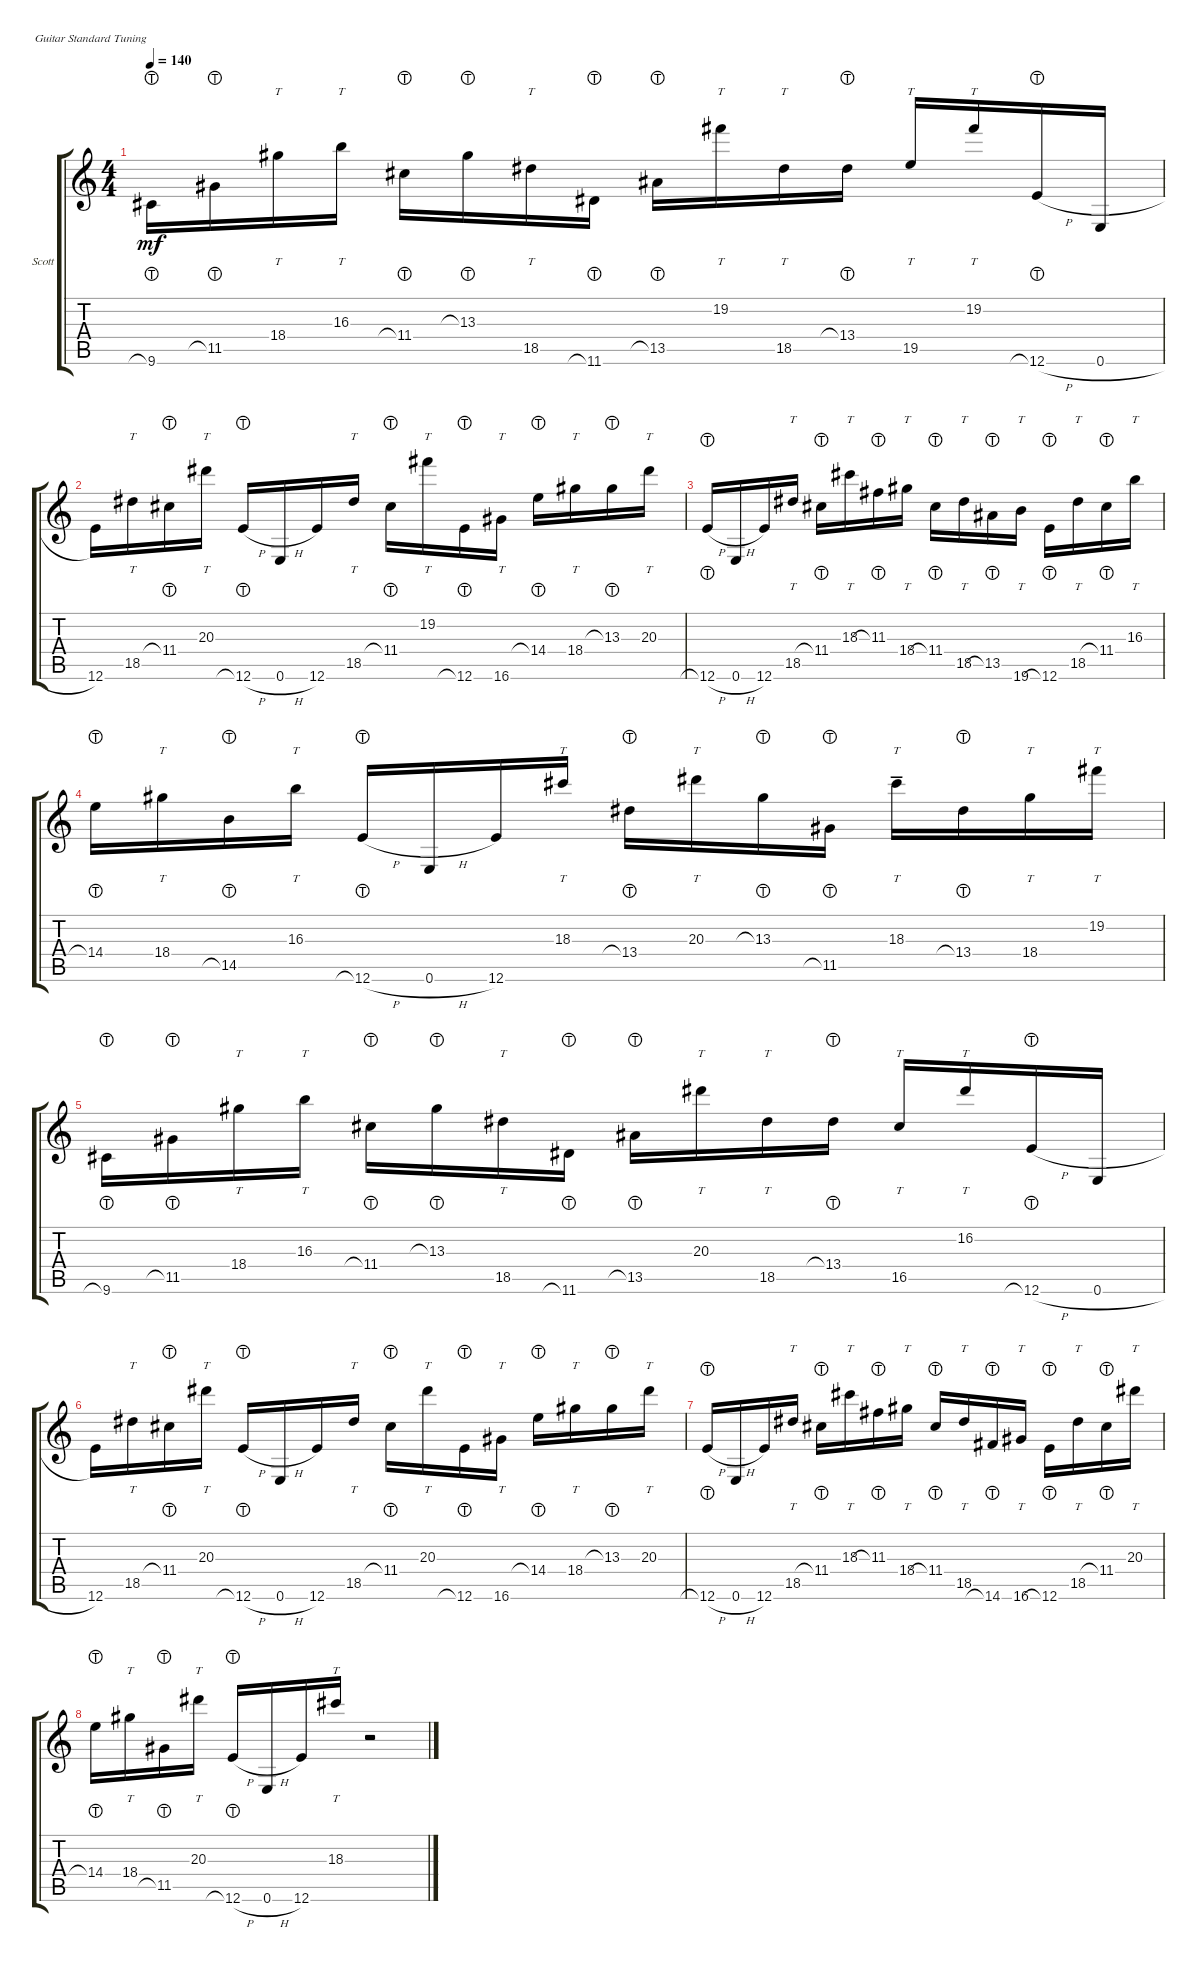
\defaultSystemsLayout 4
\bracketExtendMode groupsimilarinstruments
\firstSystemTrackNameOrientation horizontal
\otherSystemsTrackNameOrientation horizontal
\track ("Scott" "Scott") {instrument electricguitarclean}
\staff {score tabs}
\tuning (E4 B3 G3 D3 A2 E2)
\ts (4 4)
\tempo 140
\clef g2
\ks c
9.6{lht}.16{dy mf} 11.5{lht}.16 18.4.16{tt} 16.3.16{tt} 11.4{lht}.16 13.3{lht}.16 18.5.16{tt} 11.6{lht}.16 13.5{lht}.16 19.2.16{tt} 18.5.16{tt} 13.4{lht}.16 19.5.16{tt} 19.2.16{tt} 12.6{h lht}.16 0.6{h}.16 |
12.6.16 18.5.16{tt} 11.4{lht}.16 20.3.16{tt} 12.6{h lht}.16 0.6{h}.16 12.6.16 18.5.16{tt} 11.4{lht}.16 19.2.16{tt} 12.6{lht}.16 16.6.16{tt} 14.4{lht}.16 18.4.16{tt} 13.3{lht}.16 20.3.16{tt} |
12.6{h lht}.16 0.6{h}.16 12.6.16 18.5.16{tt} 11.4{lht}.16 18.3.16{tt} 11.3{lht}.16 18.4.16{tt} 11.4{lht}.16 18.5.16{tt} 13.5{lht}.16 19.6.16{tt} 12.6{lht}.16 18.5.16{tt} 11.4{lht}.16 16.3.16{tt} |
14.4{lht}.16 18.4.16{tt} 14.5{lht}.16 16.3.16{tt} 12.6{h lht}.16 0.6{h}.16 12.6.16 18.3.16{tt} 13.4{lht}.16 20.3.16{tt} 13.3{lht}.16 11.5{lht}.16 18.3{ten}.16{tt} 13.4{lht}.16 18.4.16{tt} 19.2.16{tt} |
9.6{lht}.16 11.5{lht}.16 18.4.16{tt} 16.3.16{tt} 11.4{lht}.16 13.3{lht}.16 18.5.16{tt} 11.6{lht}.16 13.5{lht}.16 20.3.16{tt} 18.5.16{tt} 13.4{lht}.16 16.5.16{tt} 16.2.16{tt} 12.6{h lht}.16 0.6{h}.16 |
12.6.16 18.5.16{tt} 11.4{lht}.16 20.3.16{tt} 12.6{h lht}.16 0.6{h}.16 12.6.16 18.5.16{tt} 11.4{lht}.16 20.3.16{tt} 12.6{lht}.16 16.6.16{tt} 14.4{lht}.16 18.4.16{tt} 13.3{lht}.16 20.3.16{tt} |
12.6{h lht}.16 0.6{h}.16 12.6.16 18.5.16{tt} 11.4{lht}.16 18.3.16{tt} 11.3{lht}.16 18.4.16{tt} 11.4{lht}.16 18.5.16{tt} 14.6{lht}.16 16.6.16{tt} 12.6{lht}.16 18.5.16{tt} 11.4{lht}.16 20.3.16{tt} |
14.4{lht}.16 18.4.16{tt} 11.5{lht}.16 20.3.16{tt} 12.6{h lht}.16 0.6{h}.16 12.6.16 18.3.16{tt} r.2
